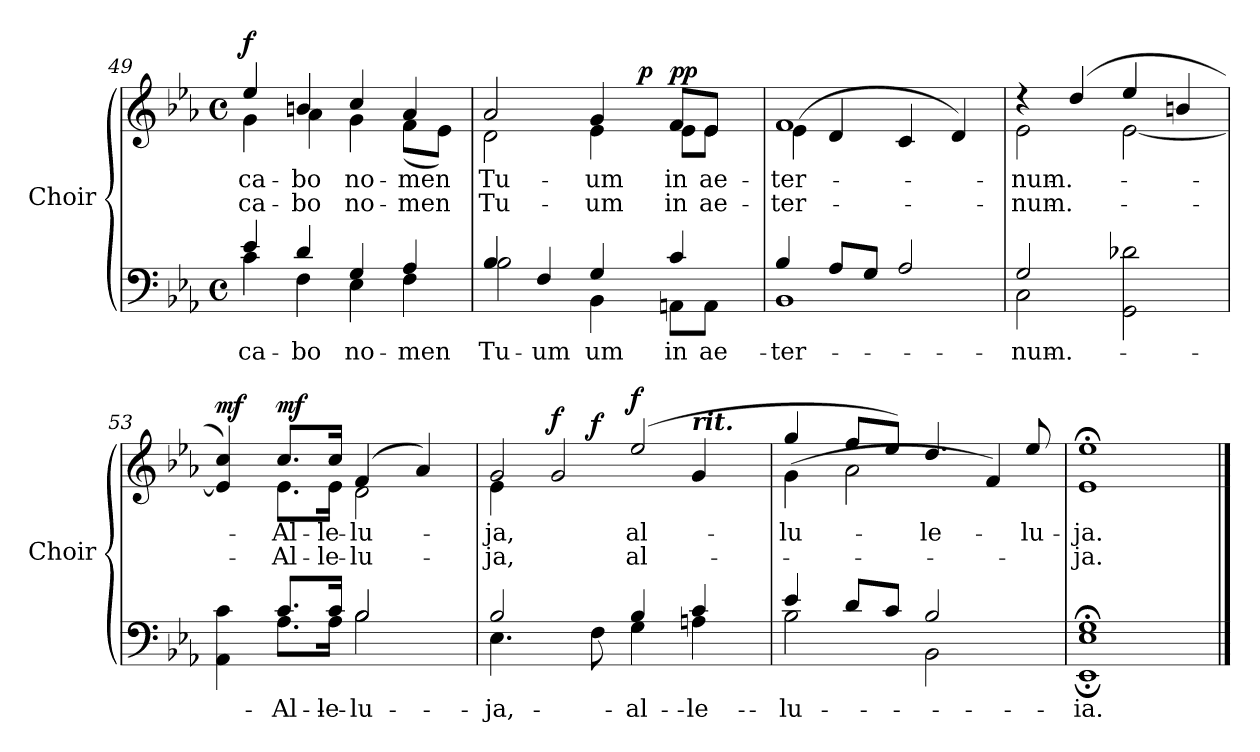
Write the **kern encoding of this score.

**kern	**text	**kern	**text	**text	**dynam
*part1	*part1	*part1	*part1	*part1	*part1
*staff2	*staff2	*staff1	*staff1	*staff1	*staff1/2
*I"Choir	*	*	*	*	*
*I'Choir	*	*	*	*	*
*clefF4	*	*clefG2	*	*	*
*k[b-e-a-]	*	*k[b-e-a-]	*	*	*
*E-:	*	*E-:	*	*	*
*M4/4	*	*M4/4	*	*	*
*met(c)	*	*met(c)	*	*	*
=49	=49	=49	=49	=49	=49
!	!LO:LY:a:color=#000000	!	!	!	!
*^	*	*	*	*	*
!	!	!LO:LY:b:color=#000000	!	!	!	!
!	!	!	!	!LO:LY:a:color=#000000	!LO:LY:b:color=#000000	!
*	*	*	*^	*	*	*
4e-i/	4ci\	-ca-	4ee-i/	4gi\	-ca-	-ca-	f
!	!	!LO:LY:a:color=#000000	!	!	!	!	!
!	!	!LO:LY:b:color=#000000	!	!	!	!	!
!	!	!	!	!	!LO:LY:a:color=#000000	!LO:LY:b:color=#000000	!
4di/	4Fi\	-bo	4bni/	4a-i\	-bo	-bo	.
!	!	!LO:LY:a:color=#000000	!	!	!	!	!
!	!	!LO:LY:b:color=#000000	!	!	!	!	!
!	!	!	!	!	!LO:LY:a:color=#000000	!LO:LY:b:color=#000000	!
4Gi/	4E-i\	no-	4cci/	4gi\	no-	no-	.
!	!	!LO:LY:a:color=#000000	!	!	!	!	!
!	!	!LO:LY:b:color=#000000	!	!	!	!	!
!	!	!	!	!	!LO:LY:a:color=#000000	!LO:LY:b:color=#000000	!
4A-i/	4Fi\	-men	4a-i/	(8fi\L	-men	-men	.
.	.	.	.	8e-i\J)	.	.	.
*v	*v	*	*	*	*	*	*
=50	=50	=50	=50	=50	=50	=50
!	!LO:LY:a:color=#000000	!	!	!	!	!
*^	*	*	*	*	*	*
!	!	!LO:LY:b:color=#000000	!	!	!	!	!
!	!	!	!	!	!LO:LY:a:color=#000000	!LO:LY:b:color=#000000	!
*	*^	*	*	*	*	*	*
4B-i/	2B-i\	2ryy	Tu-	2a-i/	2di\	Tu-	Tu-	.
!	!	!	!LO:LY:a:color=#000000	!	!	!	!	!
4Fi/	.	.	-um	.	.	.	.	.
!	!	!	!LO:LY:a:color=#000000	!	!	!	!	!
!	!	!	!LO:LY:b:color=#000000	!	!	!	!	!
!	!	!	!	!	!	!LO:LY:a:color=#000000	!LO:LY:b:color=#000000	!
4Gi/	4BB-i\	8ryy	-um	4gi/	4e-i\	-um	-um	.
.	.	64ryy	.	.	.	.	.	.
.	.	512.ryy	.	.	.	.	.	.
.	.	4ryy	.	.	.	.	.	p
!	!	!	!LO:LY:a:color=#000000	!	!	!	!	!
!	!	!	!LO:LY:b:color=#000000	!	!	!	!	!
!	!	!	!	!	!	!LO:LY:a:color=#000000	!LO:LY:b:color=#000000	!
4ci/	8AAni\L	.	in	8fi/L	8e-i\L	in	in	p p
!	!	!	!LO:LY:b:color=#000000	!	!	!	!	!
!	!	!	!	!	!	!LO:LY:a:color=#000000	!LO:LY:b:color=#000000	!
.	8AAi\J	.	ae-	8e-i/J	8e-i\J	ae-	ae-	.
.	.	16ryy	.	.	.	.	.	.
.	.	32ryy	.	.	.	.	.	.
.	.	128ryy	.	.	.	.	.	.
.	.	256ryy	.	.	.	.	.	.
.	.	1024ryy	.	.	.	.	.	.
*v	*v	*v	*	*	*	*	*	*
!!LO:LB:g=z	!!
=51	=51	=51	=51	=51	=51	=51
*^	*	*	*	*	*	*
*	*^	*	*	*	*	*	*
!	!	!	!LO:LY:a:color=#000000	!	!	!	!	!
*	*v	*v	*	*	*	*	*	*
*	*^	*	*	*	*	*	*
!	!	!	!LO:LY:b:color=#000000	!	!	!	!	!
*	*v	*v	*	*	*	*	*	*
*	*^	*	*	*	*	*	*
!	!	!	!	!	!	!LO:LY:a:color=#000000	!LO:LY:b:color=#000000	!
*	*v	*v	*	*	*	*	*	*
4B-i/	1BB-i	-ter-	1fi	(4e-i\	-ter-	-ter-	.
8A-i/L	.	.	.	4di/	.	.	.
8Gi/J	.	.	.	.	.	.	.
2A-i/	.	.	.	4ci/	.	.	.
.	.	.	.	4di/)	.	.	.
=52	=52	=52	=52	=52	=52	=52	=52
!	!	!LO:LY:a:color=#000000	!	!	!	!	!
!	!	!LO:LY:b:color=#000000	!	!	!	!	!
!	!	!	!	!	!LO:LY:a:color=#000000	!LO:LY:b:color=#000000	!
2Gi/	2Ci\	-num.	4r	2e-i\	-num.	-num.	.
.	.	.	(4ddi/	.	.	.	.
2GGi\ 2d-Xi	2ryy	.	4ee-i/	[2e-i\	.	.	.
.	.	.	4bni/	.	.	.	.
=53	=53	=53	=53	=53	=53	=53	=53
4AA-i\ 4ci	4ryy	.	4e-i/] 4cci)	4ryy	.	.	mf
!	!	!LO:LY:b:color=#000000	!	!	!	!	!
!	!	!	!	!	!LO:LY:a:color=#000000	!LO:LY:b:color=#000000	!
8.ci/L	8.A-i\L	Al-	8.cci/L	8.e-i\L	Al-	Al-	mf
!	!	!LO:LY:b:color=#000000	!	!	!	!	!
!	!	!	!	!	!LO:LY:a:color=#000000	!LO:LY:b:color=#000000	!
16ci/Jk	16A-i\Jk	-le-	16cci/Jk	16e-i\Jk	-le-	-le-	.
!	!	!LO:LY:b:color=#000000	!	!	!	!	!
!	!	!	!	!	!LO:LY:a:color=#000000	!LO:LY:b:color=#000000	!
2B-i/	2B-i\	-lu-	(4fi/	2di\	-lu-	-lu-	.
.	.	.	4a-i/)	.	.	.	.
*	*	*	*v	*v	*	*	*
=54	=54	=54	=54	=54	=54	=54
!	!	!LO:LY:b:color=#000000	!	!	!	!
!	!	!	!	!LO:LY:a:color=#000000	!LO:LY:b:color=#000000	!
*	*	*	*^	*	*	*
*	*	*	*	*^	*	*	*
2B-i/	4.E-i\	-ja,	2gi/	4e-i\	4.ryy	-ja,	-ja,	.
.	.	.	.	2gi/	.	.	.	f
.	8Fi\	.	.	.	2ryy	.	.	f
!	!	!LO:LY:b:color=#000000	!	!	!	!	!	!
!	!	!	!	!	!	!LO:LY:a:color=#000000	!LO:LY:b:color=#000000	!
4B-i/	4Gi\	al-	(2ee-i/	.	.	al-	al-	f
!	!	!	!	!LO:TX:a:Bi:t=rit.	!	!	!	!
!	!	!LO:LY:b:color=#000000	!	!	!	!	!	!
4ci/	4Ani\	-le-	.	4gi/	.	.	.	.
.	.	.	.	.	8ryy	.	.	.
*	*	*	*v	*v	*v	*	*	*
=55	=55	=55	=55	=55	=55	=55
*	*	*	*^	*	*	*
*	*	*	*	*^	*	*	*
!	!	!LO:LY:b:color=#000000	!	!	!	!	!	!
*	*	*	*v	*v	*v	*	*	*
*	*	*	*^	*	*	*
*	*	*	*	*^	*	*	*
!	!	!	!	!	!	!LO:LY:b:color=#000000	!	!
*	*	*	*	*v	*v	*	*	*
4e-i/	2B-i\	-lu-	4ggi/	(4gi\	-lu-	.	.
8di/L	.	.	8ffi/L	2a-i\	.	.	.
8ci/J	.	.	8ee-i/J)	.	.	.	.
!	!	!	!	!	!LO:LY:a:color=#000000	!	!
2B-i/	2BB-i\	.	4.ddi/	.	-le-	.	.
.	.	.	.	4fi/)	.	.	.
!	!	!	!	!	!LO:LY:a:color=#000000	!	!
.	.	.	8ee-i/	.	-lu-	.	.
*	*	*	*v	*v	*	*	*
=56	=56	=56	=56	=56	=56	=56
!	!	!LO:LY:b:color=#000000	!	!	!	!
!	!	!	!	!LO:LY:a:color=#000000	!LO:LY:b:color=#000000	!
1E-i; 1Gi;	1EE-;i	-ia.	1e-i; 1ee-i;	-ja.	-ja.	.
*v	*v	*	*	*	*	*
==	==	==	==	==	==
*-	*-	*-	*-	*-	*-
